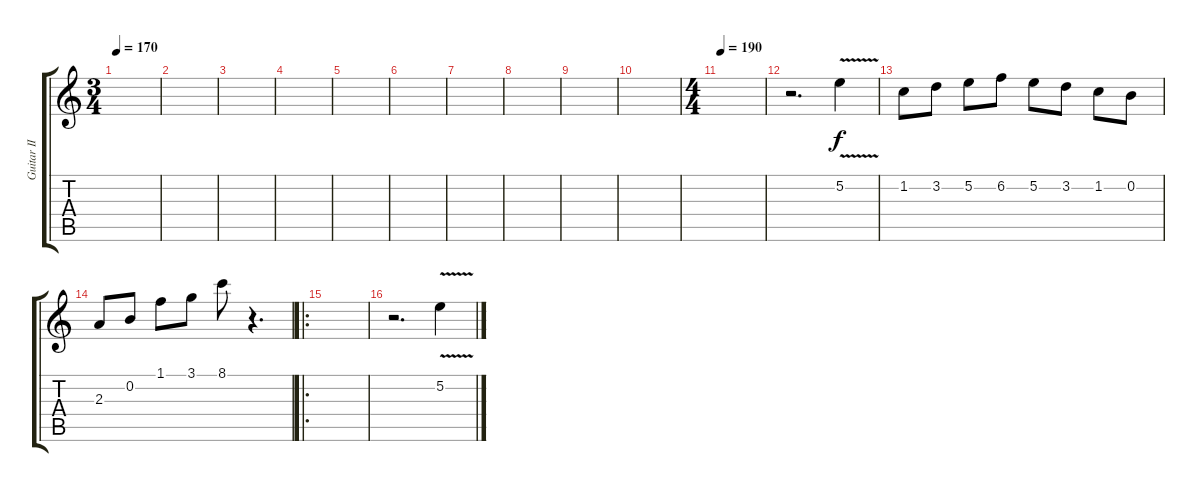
\track ("Guitar II" "Guitar II") {instrument acousticguitarsteel}
\staff {score tabs}
\tuning (E4 B3 G3 D3 A2 D2) {hide}
\ts (3 4)
\tempo 170
\clef g2
\ks c
|
|
|
|
|
|
|
|
|
|
\ts (4 4)
\tempo 190
|
r.2{d instrument overdrivenguitar} 5.2{v}.4 |
1.2.8{instrument overdrivenguitar} 3.2.8 5.2.8 6.2.8 5.2.8 3.2.8 1.2.8 0.2.8 |
2.3.8{instrument overdrivenguitar} 0.2.8 1.1.8 3.1.8 8.1.8 r.4{d} |
\ro
|
r.2{d instrument overdrivenguitar} 5.2{v}.4
